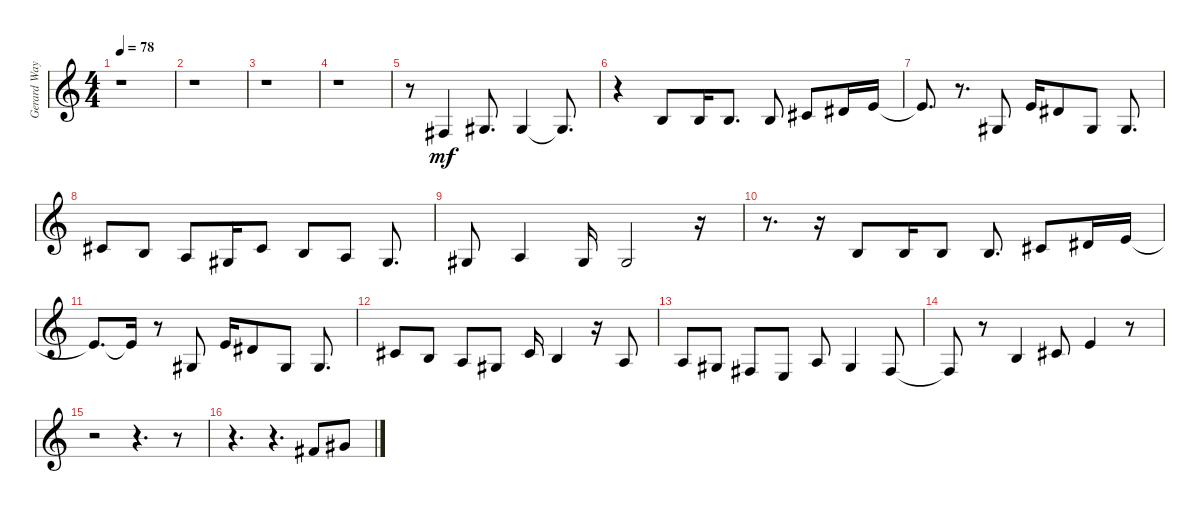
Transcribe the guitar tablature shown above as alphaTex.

\track ("Gerard Way (vocals)" "Gerard Way") {instrument trombone}
\staff {score}
\tuning (E4 B3 G3 D3 A2 E2 B1) {hide}
\ts (4 4)
\tempo 78
\clef g2
\ks c
r.1{dy mf instrument trombone} |
r.1 |
r.1 |
r.1 |
r.8 4.4.4 1.3.8{d} 1.3.4 1.3{t}.8{d} |
r.4 0.2.8 0.2.16 0.2.8{d} 0.2.8 2.2.8 4.2.16 0.1.16 |
0.1{t}.8{d} r.8{d} 1.3.8 0.1.16 4.2.8 1.3.8 1.3.8{d} |
2.2.8 0.2.8 2.3.8 1.3.16 2.2.8 0.2.8 2.3.8 1.3.8{d} |
1.3.8 2.3.4 1.3.16 1.3.2 r.16 |
r.8{d} r.16 0.2.8 0.2.16 0.2.8 0.2.8{d} 2.2.8 4.2.16 0.1.16 |
0.1{t}.8{d} 0.1{t}.16 r.8 1.3.8 0.1.16 4.2.8 1.3.8 1.3.8{d} |
2.2.8 0.2.8 2.3.8 1.3.8 2.2.16 0.2.4 r.16 2.3.8 |
2.3.8 1.3.8 4.4.8 2.4.8 2.3.8 1.3.4 4.4.8 |
4.4{t}.8 r.8 0.2.4 2.2.8 0.1.4 r.8 |
r.2 r.4{d} r.8 |
r.4{d} r.4{d} 2.1.8 4.1.8
